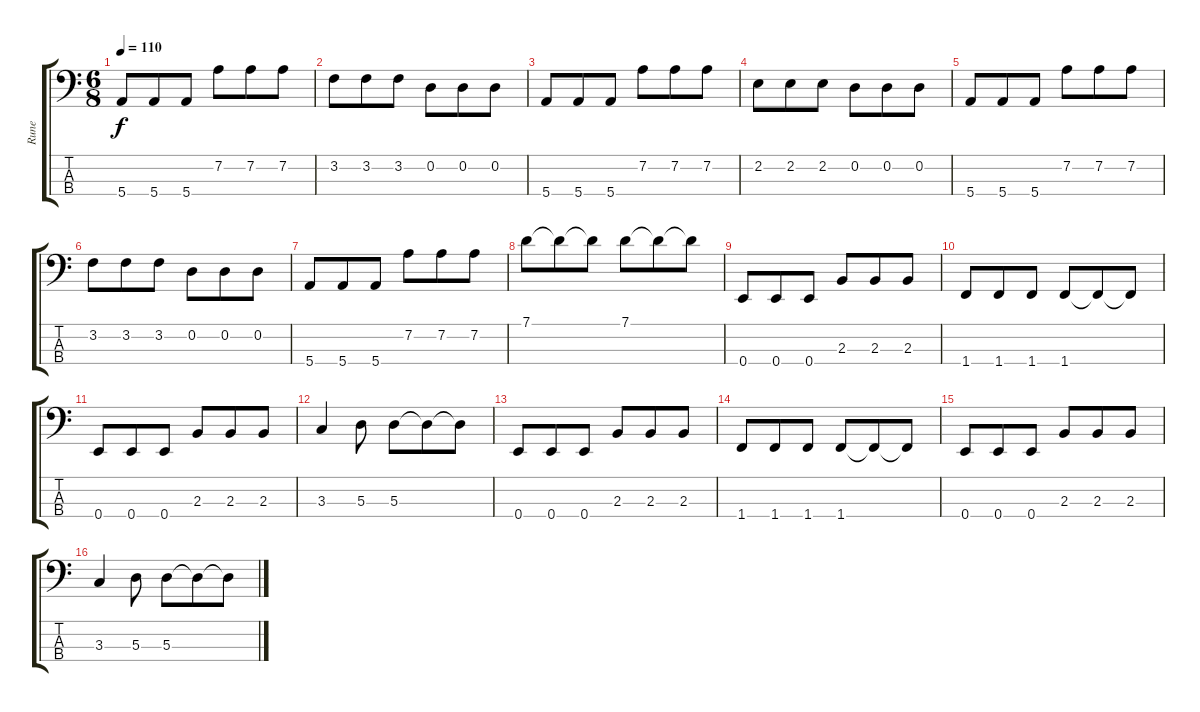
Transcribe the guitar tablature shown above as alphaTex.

\track ("Rune" "Rune") {instrument electricbassfinger}
\staff {score tabs}
\tuning (G2 D2 A1 E1) {hide}
\ts (6 8)
\tempo 110
\clef f4
\ks c
5.4.8{dy f} 5.4.8 5.4.8 7.2.8 7.2.8 7.2.8 |
3.2.8 3.2.8 3.2.8 0.2.8 0.2.8 0.2.8 |
5.4.8 5.4.8 5.4.8 7.2.8 7.2.8 7.2.8 |
2.2.8 2.2.8 2.2.8 0.2.8 0.2.8 0.2.8 |
5.4.8 5.4.8 5.4.8 7.2.8 7.2.8 7.2.8 |
3.2.8 3.2.8 3.2.8 0.2.8 0.2.8 0.2.8 |
5.4.8 5.4.8 5.4.8 7.2.8 7.2.8 7.2.8 |
7.1.8 7.1{t}.8 7.1{t}.8 7.1.8 7.1{t}.8 7.1{t}.8 |
0.4.8 0.4.8 0.4.8 2.3.8 2.3.8 2.3.8 |
1.4.8 1.4.8 1.4.8 1.4.8 1.4{t}.8 1.4{t}.8 |
0.4.8 0.4.8 0.4.8 2.3.8 2.3.8 2.3.8 |
3.3.4 5.3.8 5.3.8 5.3{t}.8 5.3{t}.8 |
0.4.8 0.4.8 0.4.8 2.3.8 2.3.8 2.3.8 |
1.4.8 1.4.8 1.4.8 1.4.8 1.4{t}.8 1.4{t}.8 |
0.4.8 0.4.8 0.4.8 2.3.8 2.3.8 2.3.8 |
3.3.4 5.3.8 5.3.8 5.3{t}.8 5.3{t}.8
